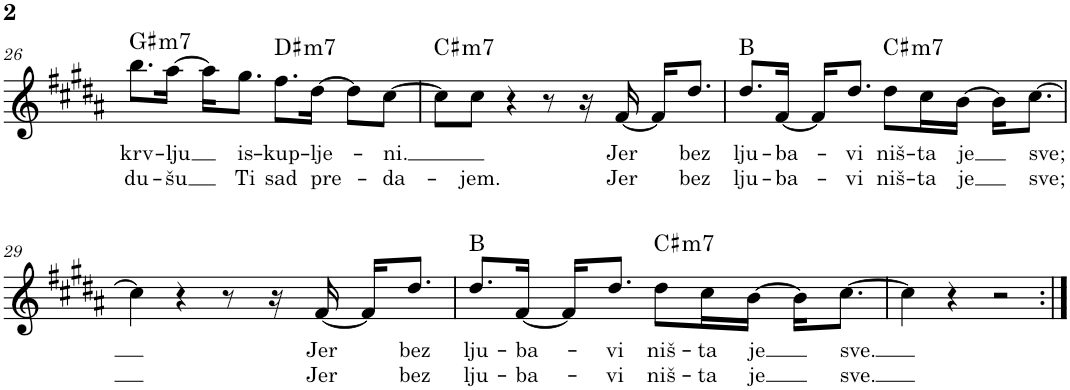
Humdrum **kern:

**kern	**text	**text	**harte
*part1	*part1	*part1	*part1
*staff1	*staff1	*staff1	*
*I"Piano, melodija	*	*	*
*I'Pno.	*	*	*
!!LO:PB:g=z
*clefG2	*	*	*
*k[f#c#g#d#a#]	*	*	*
*M4/4	*	*	*
=26	=26	=26	=26
!	!LO:LY:b	!LO:LY:b	!LO:H:kt=m7
8.bb\L	krv-	du-	G#:min7
!	!LO:LY:b	!LO:LY:b	!
[16aa#\Jk	-lju	-šu	.
16aa#\KL]	.	.	.
!	!LO:LY:b	!LO:LY:b	!
8.gg#\J	is-	Ti	.
!	!LO:LY:b	!LO:LY:b	!LO:H:kt=m7
8.ff#\L	-kup-	sad	D#:min7
!	!LO:LY:b	!LO:LY:b	!
[16dd#\Jk	-lje-	pre-	.
8dd#\L]	.	.	.
!	!LO:LY:b	!LO:LY:b	!
[8cc#\J	-ni.	-da-	.
=27	=27	=27	=27
!	!	!	!LO:H:kt=m7
8cc#\L]	.	.	C#:min7
!	!	!LO:LY:b	!
8cc#\J	.	-jem.	.
4r	.	.	.
8r	.	.	.
16r	.	.	.
!	!LO:LY:b	!LO:LY:b	!
[16f#/	Jer	Jer	.
16f#/KL]	.	.	.
!	!LO:LY:b	!LO:LY:b	!
8.dd#/J	bez	bez	.
=28	=28	=28	=28
!	!LO:LY:b	!LO:LY:b	!
8.dd#/L	lju-	lju-	B:maj
!	!LO:LY:b	!LO:LY:b	!
[16f#/Jk	-ba-	ba-	.
16f#/KL]	.	.	.
!	!LO:LY:b	!LO:LY:b	!
8.dd#/J	-vi	-vi	.
!	!LO:LY:b	!LO:LY:b	!LO:H:kt=m7
8dd#\L	niš-	niš-	C#:min7
!	!LO:LY:b	!LO:LY:b	!
16cc#\L	-ta	-ta	.
!	!LO:LY:b	!LO:LY:b	!
[16b\JJ	je	je	.
16b\KL]	.	.	.
!	!LO:LY:b	!LO:LY:b	!
[8.cc#\J	sve;	sve;	.
!!LO:LB:g=z
=29	=29	=29	=29
!	!	!	!LO:H:kt=N.C.
4cc#\]	.	.	N
4r	.	.	.
8r	.	.	.
16r	.	.	.
!	!LO:LY:b	!LO:LY:b	!
[16f#/	Jer	Jer	.
16f#/KL]	.	.	.
!	!LO:LY:b	!LO:LY:b	!
8.dd#/J	bez	bez	.
=30	=30	=30	=30
!	!LO:LY:b	!LO:LY:b	!
8.dd#/L	lju-	lju-	B:maj
!	!LO:LY:b	!LO:LY:b	!
[16f#/Jk	-ba-	-ba-	.
16f#/KL]	.	.	.
!	!LO:LY:b	!LO:LY:b	!
8.dd#/J	-vi	-vi	.
!	!LO:LY:b	!LO:LY:b	!LO:H:kt=m7
8dd#\L	niš-	niš-	C#:min7
!	!LO:LY:b	!LO:LY:b	!
16cc#\L	-ta	-ta	.
!	!LO:LY:b	!LO:LY:b	!
[16b\JJ	je	je	.
16b\KL]	.	.	.
!	!LO:LY:b	!LO:LY:b	!
[8.cc#\J	sve.	sve.	.
=31	=31	=31	=31
!	!	!	!LO:H:kt=N.C.
4cc#\]	.	.	N
4r	.	.	.
2r	.	.	.
=:|!	=:|!	=:|!	=:|!
*-	*-	*-	*-
